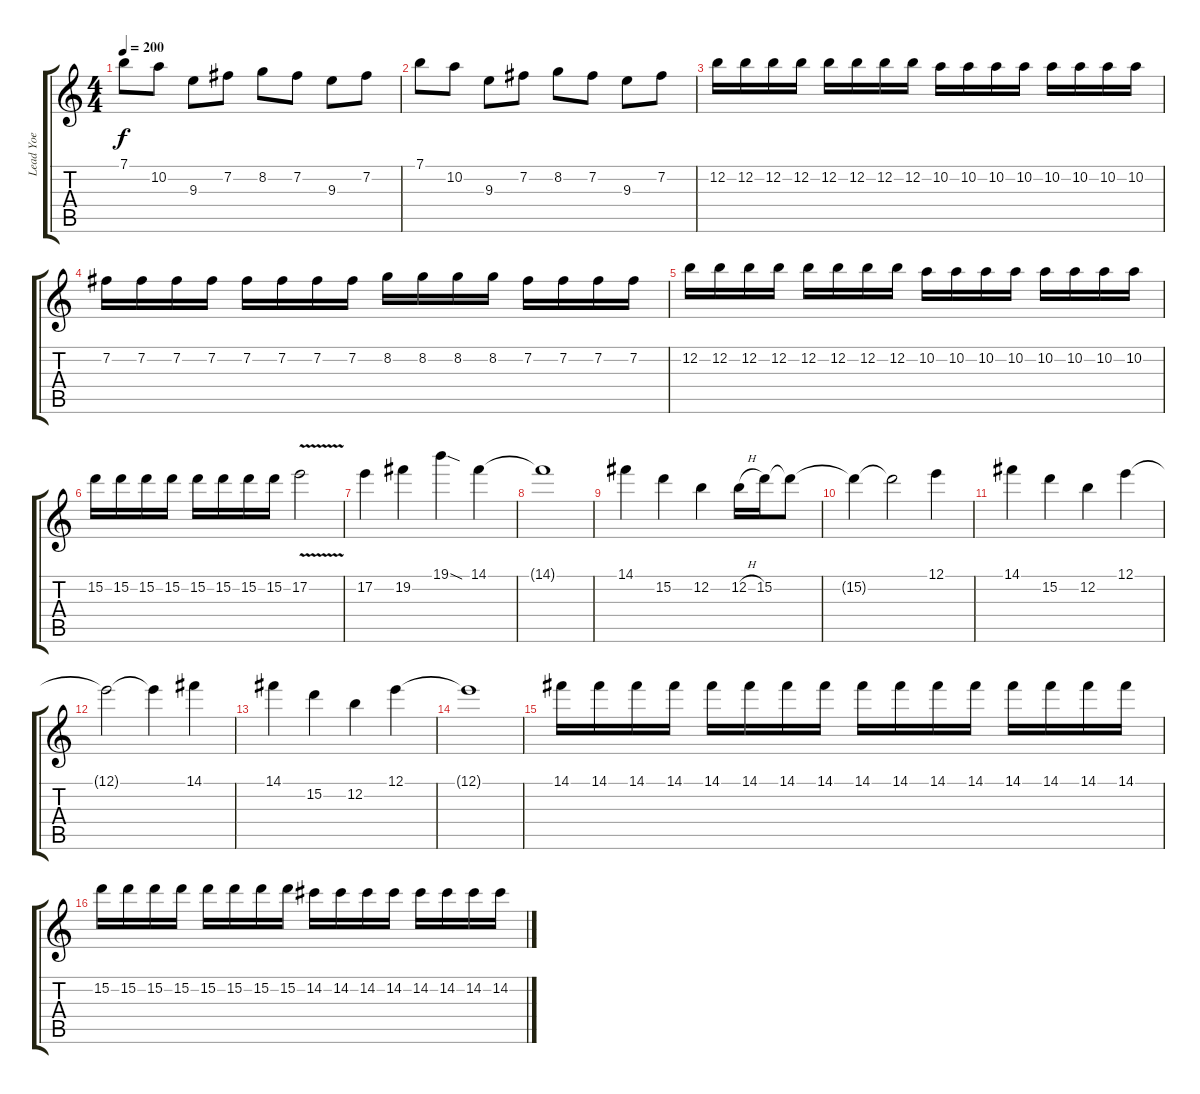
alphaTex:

\track ("Lead Yoe" "Lead Yoe") {instrument overdrivenguitar}
\staff {score tabs}
\tuning (E4 B3 G3 D3 A2 E2) {hide}
\ts (4 4)
\tempo 200
\clef g2
\ks c
7.1.8{dy f} 10.2.8 9.3.8 7.2.8 8.2.8 7.2.8 9.3.8 7.2.8 |
7.1.8 10.2.8 9.3.8 7.2.8 8.2.8 7.2.8 9.3.8 7.2.8 |
12.2.16 12.2.16 12.2.16 12.2.16 12.2.16 12.2.16 12.2.16 12.2.16 10.2.16 10.2.16 10.2.16 10.2.16 10.2.16 10.2.16 10.2.16 10.2.16 |
7.2.16 7.2.16 7.2.16 7.2.16 7.2.16 7.2.16 7.2.16 7.2.16 8.2.16 8.2.16 8.2.16 8.2.16 7.2.16 7.2.16 7.2.16 7.2.16 |
12.2.16 12.2.16 12.2.16 12.2.16 12.2.16 12.2.16 12.2.16 12.2.16 10.2.16 10.2.16 10.2.16 10.2.16 10.2.16 10.2.16 10.2.16 10.2.16 |
15.2.16 15.2.16 15.2.16 15.2.16 15.2.16 15.2.16 15.2.16 15.2.16 17.2{v}.2 |
17.2.4 19.2.4 19.1{sod}.4 14.1.4 |
14.1{t}.1 |
14.1.4 15.2.4 12.2.4 12.2{h}.16 15.2.16 15.2{t}.8 |
15.2{t}.4 15.2{t}.2 12.1.4 |
14.1.4 15.2.4 12.2.4 12.1.4 |
12.1{t}.2 12.1{t}.4 14.1.4 |
14.1.4 15.2.4 12.2.4 12.1.4 |
12.1{t}.1 |
14.1.16 14.1.16 14.1.16 14.1.16 14.1.16 14.1.16 14.1.16 14.1.16 14.1.16 14.1.16 14.1.16 14.1.16 14.1.16 14.1.16 14.1.16 14.1.16 |
15.2.16 15.2.16 15.2.16 15.2.16 15.2.16 15.2.16 15.2.16 15.2.16 14.2.16 14.2.16 14.2.16 14.2.16 14.2.16 14.2.16 14.2.16 14.2.16
